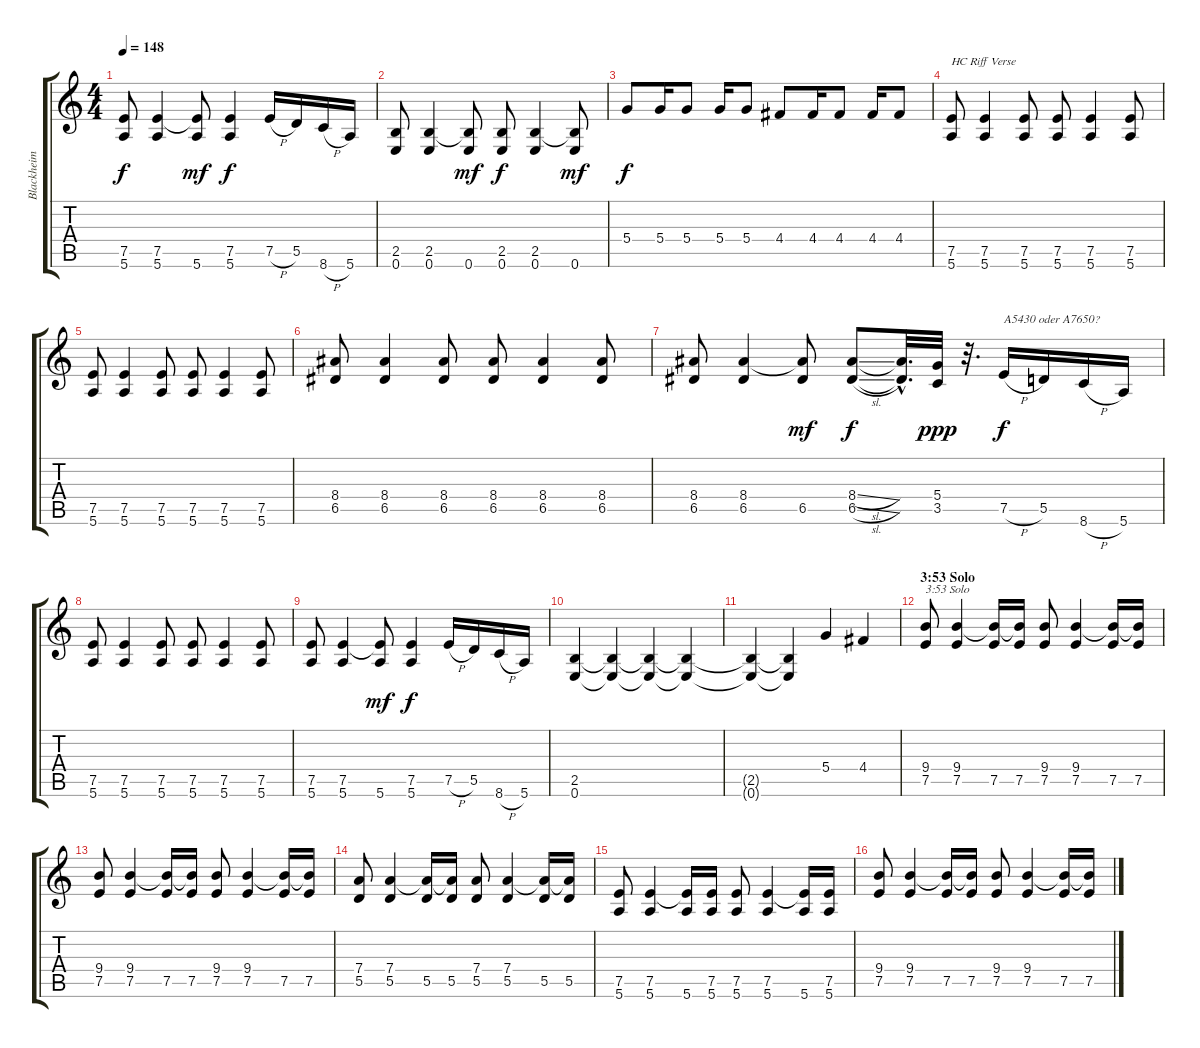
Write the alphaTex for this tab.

\track ("Blackheim (right)" "Blackheim ") {instrument distortionguitar}
\staff {score tabs}
\tuning (E4 B3 G3 D3 A2 E2) {hide}
\ts (4 4)
\tempo 148
\clef g2
\ks c
(7.5 5.6).8{dy f} (7.5 5.6).4 (7.5{t} 5.6).8{dy mf} (7.5 5.6).4{dy f} 7.5{h}.16 5.5.16 8.6{h}.16 5.6.16 |
(2.5 0.6).8 (2.5 0.6).4 (2.5{t} 0.6).8{dy mf} (2.5 0.6).8{dy f} (2.5 0.6).4 (2.5{t} 0.6).8{dy mf} |
5.4.8{dy f} 5.4.16 5.4.8 5.4.16 5.4.8 4.4.8 4.4.16 4.4.8 4.4.16 4.4.8 |
(7.5 5.6).8{txt "HC Riff Verse"} (7.5 5.6).4 (7.5 5.6).8 (7.5 5.6).8 (7.5 5.6).4 (7.5 5.6).8 |
(7.5 5.6).8 (7.5 5.6).4 (7.5 5.6).8 (7.5 5.6).8 (7.5 5.6).4 (7.5 5.6).8 |
(8.4 6.5).8 (8.4 6.5).4 (8.4 6.5).8 (8.4 6.5).8 (8.4 6.5).4 (8.4 6.5).8 |
(8.4 6.5).8 (8.4 6.5).4 (8.4{t} 6.5).8{dy mf} (8.4{sl} 6.5{sl}).8{dy f} (8.4{hac t} 6.5{hac t}).32{d} (5.4 3.5).32{dy ppp} r.32{d} 7.5{h}.16{txt "A5430 oder A7650?" dy f} 5.5.16 8.6{h}.16 5.6.16 |
(7.5 5.6).8 (7.5 5.6).4 (7.5 5.6).8 (7.5 5.6).8 (7.5 5.6).4 (7.5 5.6).8 |
(7.5 5.6).8 (7.5 5.6).4 (7.5{t} 5.6).8{dy mf} (7.5 5.6).4{dy f} 7.5{h}.16 5.5.16 8.6{h}.16 5.6.16 |
(2.5 0.6).4 (2.5{t} 0.6{t}).4 (2.5{t} 0.6{t}).4 (2.5{t} 0.6{t}).4 |
(2.5{t} 0.6{t}).4 (2.5{t} 0.6{t}).4 5.4.4 4.4.4 |
\section ("" "3:53 Solo")
(9.4 7.5).8{txt "3:53 Solo"} (9.4 7.5).4 (9.4{t} 7.5).16 (9.4{t} 7.5).16 (9.4 7.5).8 (9.4 7.5).4 (9.4{t} 7.5).16 (9.4{t} 7.5).16 |
(9.4 7.5).8 (9.4 7.5).4 (9.4{t} 7.5).16 (9.4{t} 7.5).16 (9.4 7.5).8 (9.4 7.5).4 (9.4{t} 7.5).16 (9.4{t} 7.5).16 |
(7.4 5.5).8 (7.4 5.5).4 (7.4{t} 5.5).16 (7.4{t} 5.5).16 (7.4 5.5).8 (7.4 5.5).4 (7.4{t} 5.5).16 (7.4{t} 5.5).16 |
(7.5 5.6).8 (7.5 5.6).4 (7.5{t} 5.6).16 (7.5 5.6).16 (7.5 5.6).8 (7.5 5.6).4 (7.5{t} 5.6).16 (7.5 5.6).16 |
(9.4 7.5).8 (9.4 7.5).4 (9.4{t} 7.5).16 (9.4{t} 7.5).16 (9.4 7.5).8 (9.4 7.5).4 (9.4{t} 7.5).16 (9.4{t} 7.5).16
